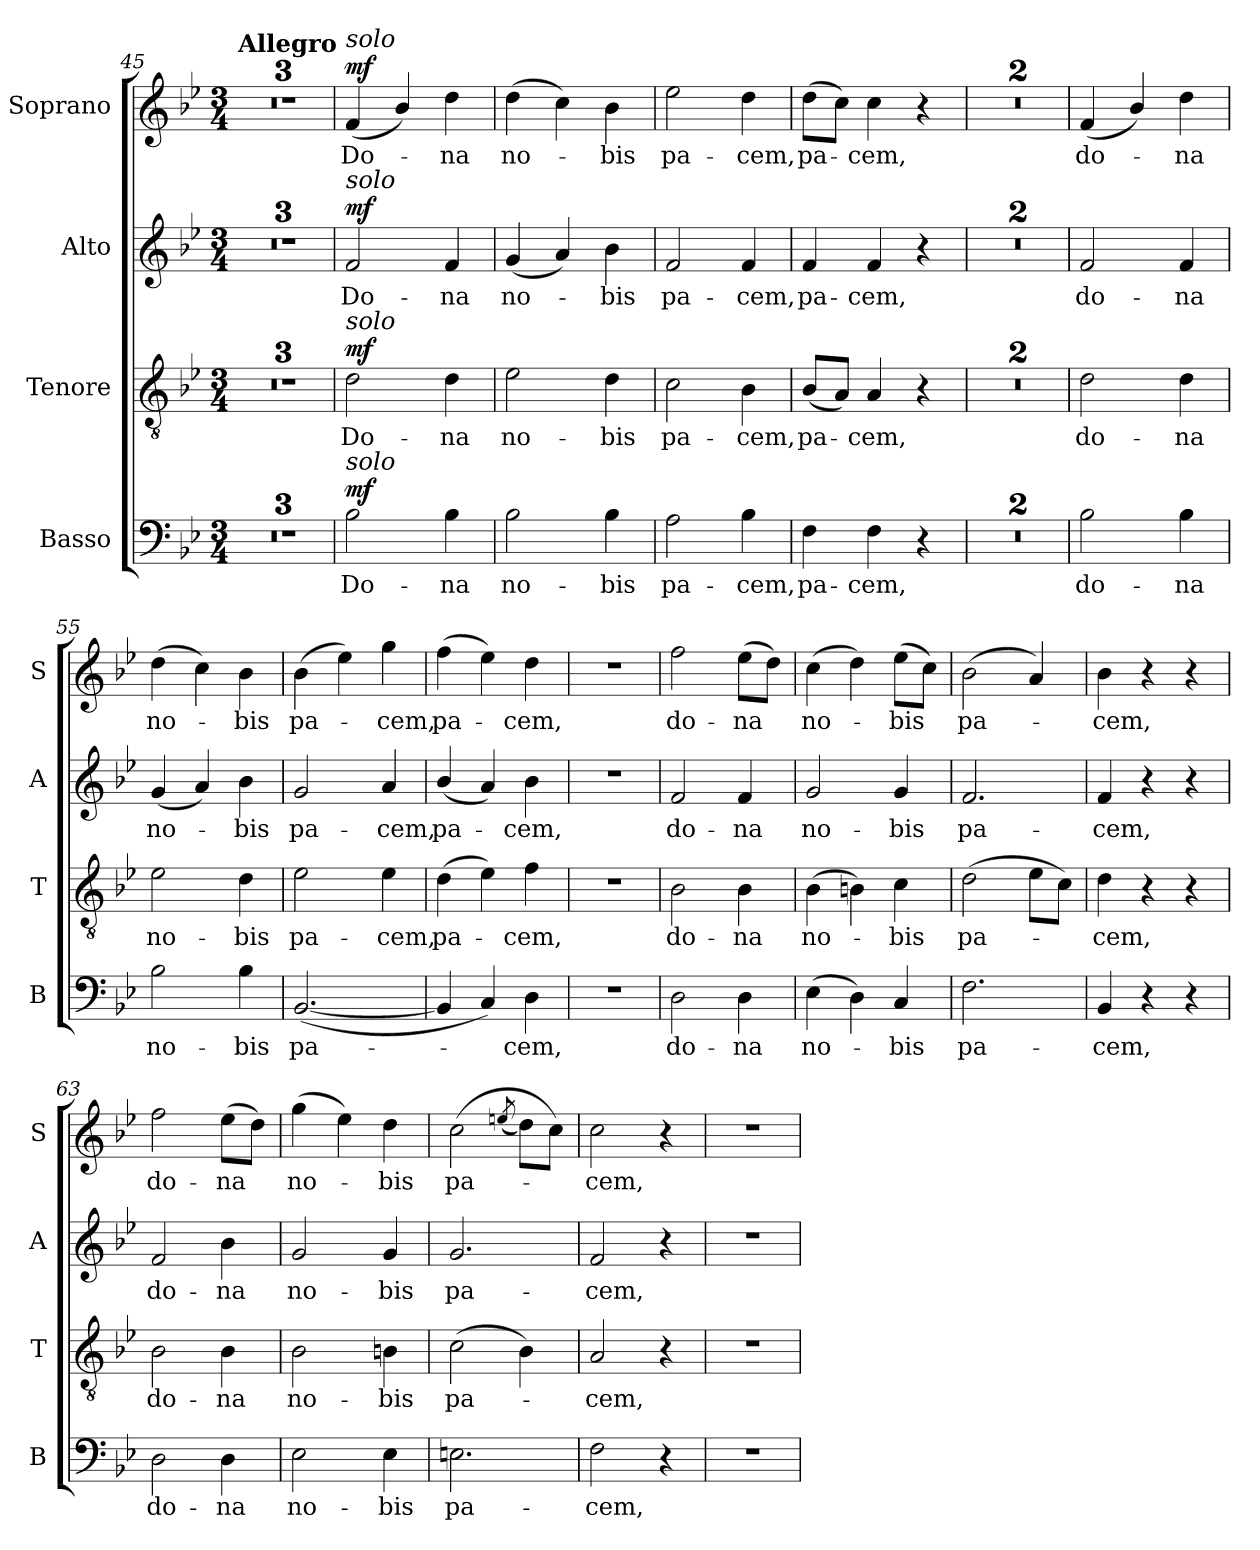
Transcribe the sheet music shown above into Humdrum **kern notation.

**kern	**text	**dynam	**kern	**text	**dynam	**kern	**text	**dynam	**kern	**text	**dynam
*part4	*part4	*part4	*part3	*part3	*part3	*part2	*part2	*part2	*part1	*part1	*part1
*staff4	*staff4	*staff4	*staff3	*staff3	*staff3	*staff2	*staff2	*staff2	*staff1	*staff1	*staff1
*I"Basso	*	*	*I"Tenore	*	*	*I"Alto	*	*	*I"Soprano	*	*
*I'B	*	*	*I'T	*	*	*I'A	*	*	*I'S	*	*
*clefF4	*	*	*clefGv2	*	*	*clefG2	*	*	*clefG2	*	*
*k[b-e-]	*	*	*k[b-e-]	*	*	*k[b-e-]	*	*	*k[b-e-]	*	*
*B-:	*	*	*B-:	*	*	*B-:	*	*	*B-:	*	*
*M3/4	*	*	*M3/4	*	*	*M3/4	*	*	*M3/4	*	*
=45	=45	=45	=45	=45	=45	=45	=45	=45	=45	=45	=45
!	!	!	!	!	!	!	!	!	!LO:TX:a:B:t=Allegro	!	!
2.r	.	.	2.r	.	.	2.r	.	.	2.r	.	.
=46	=46	=46	=46	=46	=46	=46	=46	=46	=46	=46	=46
2.r	.	.	2.r	.	.	2.r	.	.	2.r	.	.
=47	=47	=47	=47	=47	=47	=47	=47	=47	=47	=47	=47
2.r	.	.	2.r	.	.	2.r	.	.	2.r	.	.
=48	=48	=48	=48	=48	=48	=48	=48	=48	=48	=48	=48
!	!	!	!	!	!	!	!	!	!LO:TX:a:i:t=solo	!	!
!	!	!	!	!	!	!LO:TX:a:i:t=solo	!	!	!	!	!
!	!	!	!LO:TX:a:i:t=solo	!	!	!	!	!	!	!	!
!LO:TX:a:i:t=solo	!	!	!	!	!	!	!	!	!	!	!
!	!	!LO:DY:a	!	!	!LO:DY:a	!	!	!LO:DY:a	!	!	!LO:DY:a
2B-\	Do-	mf	2d\	Do-	mf	2f/	Do-	mf	(<4f/	Do-	mf
.	.	.	.	.	.	.	.	.	4b-/)	.	.
4B-\	-na	.	4d\	-na	.	4f/	-na	.	4dd\	-na	.
=49	=49	=49	=49	=49	=49	=49	=49	=49	=49	=49	=49
2B-\	no-	.	2e-\	no-	.	(<4g/	no-	.	(>4dd\	no-	.
.	.	.	.	.	.	4a/)	.	.	4cc\)	.	.
4B-\	-bis	.	4d\	-bis	.	4b-\	-bis	.	4b-\	-bis	.
=50	=50	=50	=50	=50	=50	=50	=50	=50	=50	=50	=50
2A\	pa-	.	2c\	pa-	.	2f/	pa-	.	2ee-\	pa-	.
4B-\	-cem,	.	4B-\	-cem,	.	4f/	-cem,	.	4dd\	-cem,	.
=51	=51	=51	=51	=51	=51	=51	=51	=51	=51	=51	=51
4F\	pa-	.	(<8B-/L	pa-	.	4f/	pa-	.	(>8dd\L	pa-	.
.	.	.	8A/J)	.	.	.	.	.	8cc\J)	.	.
4F\	-cem,	.	4A/	-cem,	.	4f/	-cem,	.	4cc\	-cem,	.
4r	.	.	4r	.	.	4r	.	.	4r	.	.
=52	=52	=52	=52	=52	=52	=52	=52	=52	=52	=52	=52
2.r	.	.	2.r	.	.	2.r	.	.	2.r	.	.
=53	=53	=53	=53	=53	=53	=53	=53	=53	=53	=53	=53
2.r	.	.	2.r	.	.	2.r	.	.	2.r	.	.
!!LO:LB:g=z
=54	=54	=54	=54	=54	=54	=54	=54	=54	=54	=54	=54
2B-\	do-	.	2d\	do-	.	2f/	do-	.	(<4f/	do-	.
.	.	.	.	.	.	.	.	.	4b-/)	.	.
4B-\	-na	.	4d\	-na	.	4f/	-na	.	4dd\	-na	.
=55	=55	=55	=55	=55	=55	=55	=55	=55	=55	=55	=55
2B-\	no-	.	2e-\	no-	.	(<4g/	no-	.	(>4dd\	no-	.
.	.	.	.	.	.	4a/)	.	.	4cc\)	.	.
4B-\	-bis	.	4d\	-bis	.	4b-\	-bis	.	4b-\	-bis	.
=56	=56	=56	=56	=56	=56	=56	=56	=56	=56	=56	=56
(>[<2.BB-/	pa-	.	2e-\	pa-	.	2g/	pa-	.	(>4b-\	pa-	.
.	.	.	.	.	.	.	.	.	4ee-\)	.	.
.	.	.	4e-\	-cem,	.	4a/	-cem,	.	4gg\	-cem,	.
=57	=57	=57	=57	=57	=57	=57	=57	=57	=57	=57	=57
4BB-/]	.	.	(>4d\	pa-	.	(>4b-/	pa-	.	(>4ff\	pa-	.
4C/)	.	.	4e-\)	.	.	4a/)	.	.	4ee-\)	.	.
4D\	-cem,	.	4f\	-cem,	.	4b-\	-cem,	.	4dd\	-cem,	.
=58	=58	=58	=58	=58	=58	=58	=58	=58	=58	=58	=58
2.r	.	.	2.r	.	.	2.r	.	.	2.r	.	.
=59	=59	=59	=59	=59	=59	=59	=59	=59	=59	=59	=59
2D\	do-	.	2B-\	do-	.	2f/	do-	.	2ff\	do-	.
4D\	-na	.	4B-\	-na	.	4f/	-na	.	(>8ee-\L	-na	.
.	.	.	.	.	.	.	.	.	8dd\J)	.	.
=60	=60	=60	=60	=60	=60	=60	=60	=60	=60	=60	=60
(>4E-\	no-	.	(>4B-\	no-	.	2g/	no-	.	(>4cc\	no-	.
4D\)	.	.	4Bn\)	.	.	.	.	.	4dd\)	.	.
4C/	-bis	.	4c\	-bis	.	4g/	-bis	.	(>8ee-\L	-bis	.
.	.	.	.	.	.	.	.	.	8cc\J)	.	.
=61	=61	=61	=61	=61	=61	=61	=61	=61	=61	=61	=61
2.F\	pa-	.	(>2d\	pa-	.	2.f/	pa-	.	(>2b-\	pa-	.
.	.	.	8e-\L	.	.	.	.	.	4a/)	.	.
.	.	.	8c\J)	.	.	.	.	.	.	.	.
!!LO:PB:g=z
=62	=62	=62	=62	=62	=62	=62	=62	=62	=62	=62	=62
4BB-/	-cem,	.	4d\	-cem,	.	4f/	-cem,	.	4b-\	-cem,	.
4r	.	.	4r	.	.	4r	.	.	4r	.	.
4r	.	.	4r	.	.	4r	.	.	4r	.	.
=63	=63	=63	=63	=63	=63	=63	=63	=63	=63	=63	=63
2D\	do-	.	2B-\	do-	.	2f/	do-	.	2ff\	do-	.
4D\	-na	.	4B-\	-na	.	4b-\	-na	.	(>8ee-\L	-na	.
.	.	.	.	.	.	.	.	.	8dd\J)	.	.
=64	=64	=64	=64	=64	=64	=64	=64	=64	=64	=64	=64
2E-\	no-	.	2B-\	no-	.	2g/	no-	.	(>4gg\	no-	.
.	.	.	.	.	.	.	.	.	4ee-\)	.	.
4E-\	-bis	.	4Bn\	-bis	.	4g/	-bis	.	4dd\	-bis	.
=65	=65	=65	=65	=65	=65	=65	=65	=65	=65	=65	=65
2.En\	pa-	.	(>2c\	pa-	.	2.g/	pa-	.	(>2cc\	pa-	.
.	.	.	.	.	.	.	.	.	(<8qeen/	.	.
.	.	.	4B-\)	.	.	.	.	.	8dd\L)	.	.
.	.	.	.	.	.	.	.	.	8cc\J)	.	.
=66	=66	=66	=66	=66	=66	=66	=66	=66	=66	=66	=66
2F\	-cem,	.	2A/	-cem,	.	2f/	-cem,	.	2cc\	-cem,	.
4r	.	.	4r	.	.	4r	.	.	4r	.	.
=67	=67	=67	=67	=67	=67	=67	=67	=67	=67	=67	=67
2.r	.	.	2.r	.	.	2.r	.	.	2.r	.	.
=	=	=	=	=	=	=	=	=	=	=	=
*-	*-	*-	*-	*-	*-	*-	*-	*-	*-	*-	*-
